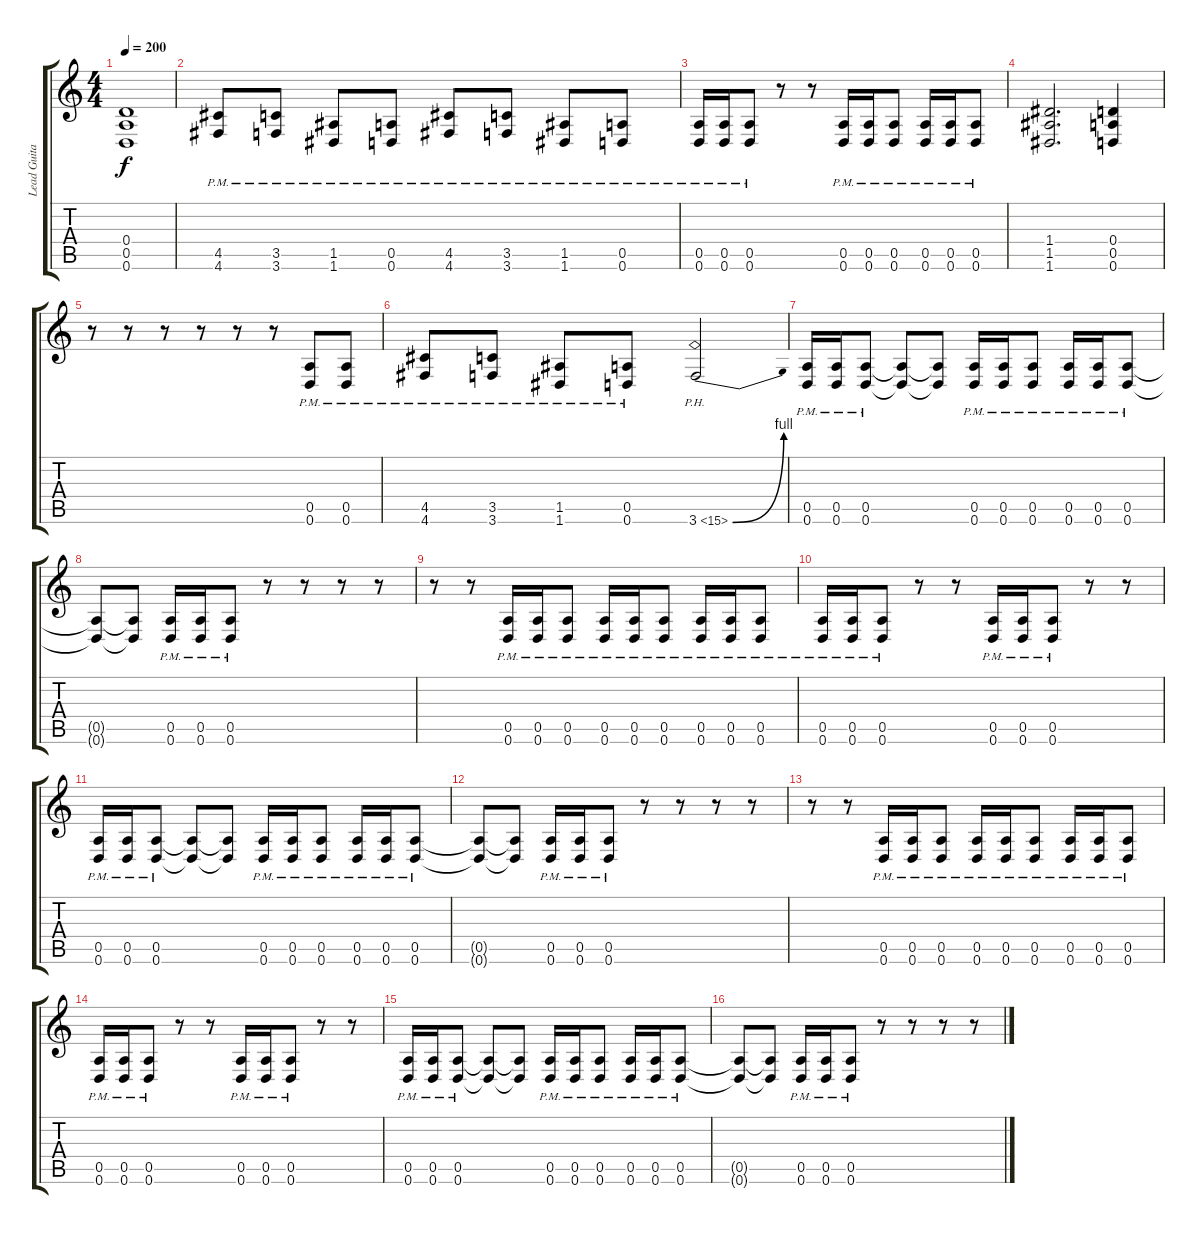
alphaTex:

\track ("Lead Guitar (Chris)" "Lead Guita") {instrument distortionguitar}
\staff {score tabs}
\tuning (E4 B3 G3 D3 A2 D2) {hide}
\ts (4 4)
\tempo 200
\clef g2
\ks c
(0.4 0.5 0.6).1{dy f} |
(4.5{pm} 4.6{pm}).8 (3.5{pm} 3.6{pm}).8 (1.5{pm} 1.6{pm}).8 (0.5{pm} 0.6{pm}).8 (4.5{pm} 4.6{pm}).8 (3.5{pm} 3.6{pm}).8 (1.5{pm} 1.6{pm}).8 (0.5{pm} 0.6{pm}).8 |
(0.5{pm} 0.6{pm}).16 (0.5{pm} 0.6{pm}).16 (0.5{pm} 0.6{pm}).8 r.8 r.8 (0.5{pm} 0.6{pm}).16 (0.5{pm} 0.6{pm}).16 (0.5{pm} 0.6{pm}).8 (0.5{pm} 0.6{pm}).16 (0.5{pm} 0.6{pm}).16 (0.5{pm} 0.6{pm}).8 |
(1.4 1.5 1.6).2{d} (0.4 0.5 0.6).4 |
r.8 r.8 r.8 r.8 r.8 r.8 (0.5{pm} 0.6{pm}).8 (0.5{pm} 0.6{pm}).8 |
(4.5{pm} 4.6{pm}).8 (3.5{pm} 3.6{pm}).8 (1.5{pm} 1.6{pm}).8 (0.5{pm} 0.6{pm}).8 3.6{be (bend 0 0 60 4) ph 12}.2 |
(0.5{pm} 0.6{pm}).16 (0.5{pm} 0.6{pm}).16 (0.5{pm} 0.6{pm}).8 (0.5{t} 0.6{t}).8 (0.5{t} 0.6{t}).8 (0.5{pm} 0.6{pm}).16 (0.5{pm} 0.6{pm}).16 (0.5{pm} 0.6{pm}).8 (0.5{pm} 0.6{pm}).16 (0.5{pm} 0.6{pm}).16 (0.5{pm} 0.6{pm}).8 |
(0.5{t} 0.6{t}).8 (0.5{t} 0.6{t}).8 (0.5{pm} 0.6{pm}).16 (0.5{pm} 0.6{pm}).16 (0.5{pm} 0.6{pm}).8 r.8 r.8 r.8 r.8 |
r.8 r.8 (0.5{pm} 0.6{pm}).16 (0.5{pm} 0.6{pm}).16 (0.5{pm} 0.6{pm}).8 (0.5{pm} 0.6{pm}).16 (0.5{pm} 0.6{pm}).16 (0.5{pm} 0.6{pm}).8 (0.5{pm} 0.6{pm}).16 (0.5{pm} 0.6{pm}).16 (0.5{pm} 0.6{pm}).8 |
(0.5{pm} 0.6{pm}).16 (0.5{pm} 0.6{pm}).16 (0.5{pm} 0.6{pm}).8 r.8 r.8 (0.5{pm} 0.6{pm}).16 (0.5{pm} 0.6{pm}).16 (0.5{pm} 0.6{pm}).8 r.8 r.8 |
(0.5{pm} 0.6{pm}).16 (0.5{pm} 0.6{pm}).16 (0.5{pm} 0.6{pm}).8 (0.5{t} 0.6{t}).8 (0.5{t} 0.6{t}).8 (0.5{pm} 0.6{pm}).16 (0.5{pm} 0.6{pm}).16 (0.5{pm} 0.6{pm}).8 (0.5{pm} 0.6{pm}).16 (0.5{pm} 0.6{pm}).16 (0.5{pm} 0.6{pm}).8 |
(0.5{t} 0.6{t}).8 (0.5{t} 0.6{t}).8 (0.5{pm} 0.6{pm}).16 (0.5{pm} 0.6{pm}).16 (0.5{pm} 0.6{pm}).8 r.8 r.8 r.8 r.8 |
r.8 r.8 (0.5{pm} 0.6{pm}).16 (0.5{pm} 0.6{pm}).16 (0.5{pm} 0.6{pm}).8 (0.5{pm} 0.6{pm}).16 (0.5{pm} 0.6{pm}).16 (0.5{pm} 0.6{pm}).8 (0.5{pm} 0.6{pm}).16 (0.5{pm} 0.6{pm}).16 (0.5{pm} 0.6{pm}).8 |
(0.5{pm} 0.6{pm}).16 (0.5{pm} 0.6{pm}).16 (0.5{pm} 0.6{pm}).8 r.8 r.8 (0.5{pm} 0.6{pm}).16 (0.5{pm} 0.6{pm}).16 (0.5{pm} 0.6{pm}).8 r.8 r.8 |
(0.5{pm} 0.6{pm}).16 (0.5{pm} 0.6{pm}).16 (0.5{pm} 0.6{pm}).8 (0.5{t} 0.6{t}).8 (0.5{t} 0.6{t}).8 (0.5{pm} 0.6{pm}).16 (0.5{pm} 0.6{pm}).16 (0.5{pm} 0.6{pm}).8 (0.5{pm} 0.6{pm}).16 (0.5{pm} 0.6{pm}).16 (0.5{pm} 0.6{pm}).8 |
(0.5{t} 0.6{t}).8 (0.5{t} 0.6{t}).8 (0.5{pm} 0.6{pm}).16 (0.5{pm} 0.6{pm}).16 (0.5{pm} 0.6{pm}).8 r.8 r.8 r.8 r.8
